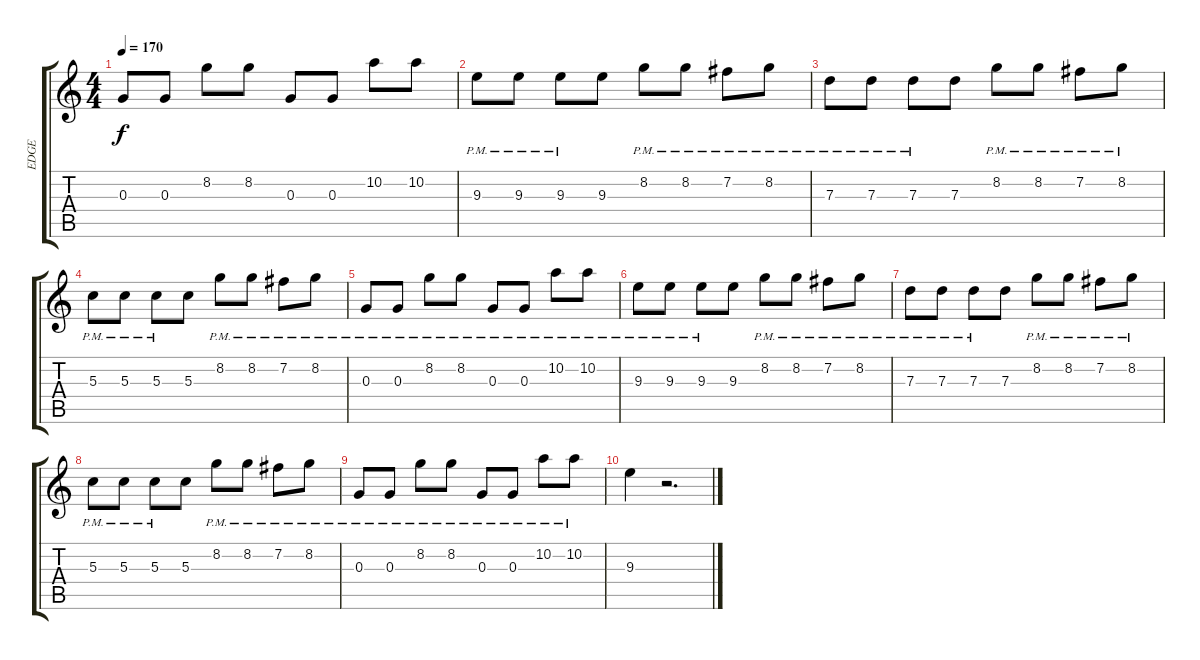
\track ("EDGE" "EDGE") {instrument overdrivenguitar}
\staff {score tabs}
\tuning (E4 B3 G3 D3 A2 E2) {hide}
\ts (4 4)
\tempo 170
\clef g2
\ks c
0.3.8{dy f} 0.3.8 8.2.8 8.2.8 0.3.8 0.3.8 10.2.8 10.2.8 |
9.3{pm}.8 9.3{pm}.8 9.3{pm}.8 9.3.8 8.2{pm}.8 8.2{pm}.8 7.2{pm}.8 8.2{pm}.8 |
7.3{pm}.8 7.3{pm}.8 7.3{pm}.8 7.3.8 8.2{pm}.8 8.2{pm}.8 7.2{pm}.8 8.2{pm}.8 |
5.3{pm}.8 5.3{pm}.8 5.3{pm}.8 5.3.8 8.2{pm}.8 8.2{pm}.8 7.2{pm}.8 8.2{pm}.8 |
0.3{pm}.8 0.3{pm}.8 8.2{pm}.8 8.2{pm}.8 0.3{pm}.8 0.3{pm}.8 10.2{pm}.8 10.2{pm}.8 |
9.3{pm}.8 9.3{pm}.8 9.3{pm}.8 9.3.8 8.2{pm}.8 8.2{pm}.8 7.2{pm}.8 8.2{pm}.8 |
7.3{pm}.8 7.3{pm}.8 7.3{pm}.8 7.3.8 8.2{pm}.8 8.2{pm}.8 7.2{pm}.8 8.2{pm}.8 |
5.3{pm}.8 5.3{pm}.8 5.3{pm}.8 5.3.8 8.2{pm}.8 8.2{pm}.8 7.2{pm}.8 8.2{pm}.8 |
0.3{pm}.8 0.3{pm}.8 8.2{pm}.8 8.2{pm}.8 0.3{pm}.8 0.3{pm}.8 10.2{pm}.8 10.2{pm}.8 |
9.3.4 r.2{d}
